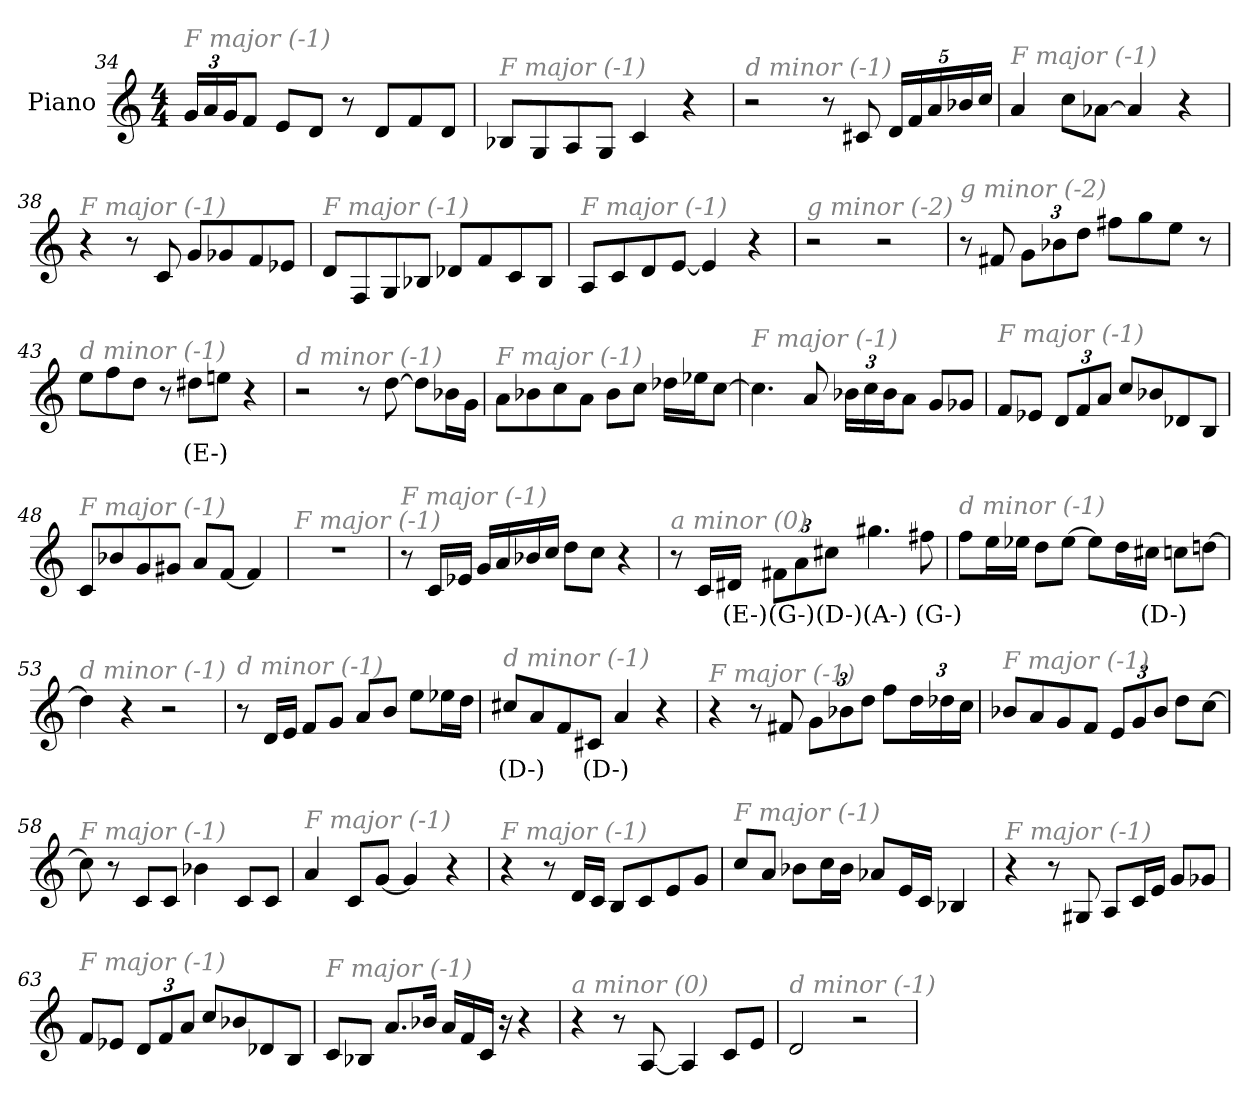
**kern	**text
*part1	*part1
*staff1	*staff1
*I"Piano	*
*I'Pno	*
!!LO:LB:g=z
*clefG2	*
*k[]	*
*M4/4	*
*Xbrackettup	*
=34	=34
!LO:TX:i:color=#808080:t=F major (-1)	!
24g/LL	.
24a/	.
24g/J	.
8f/J	.
8e/L	.
8d/J	.
8r	.
8d/L	.
8f/	.
8d/J	.
=35	=35
!LO:TX:i:color=#808080:t=F major (-1)	!
8B-X/L	.
8G/	.
8A/	.
8G/J	.
4c/	.
4r	.
=36	=36
!LO:TX:i:color=#808080:t=d minor (-1)	!
2r	.
8r	.
8c#X/	.
20d/LL	.
20f/	.
20a/	.
20b-X/	.
20cc/JJ	.
=37	=37
!LO:TX:i:color=#808080:t=F major (-1)	!
4a/	.
8cc\L	.
[8a-X\J	.
4a-/]	.
4r	.
!!LO:LB:g=z
=38	=38
!LO:TX:i:color=#808080:t=F major (-1)	!
4r	.
8r	.
8c/	.
8g/L	.
8g-X/	.
8f/	.
8e-X/J	.
=39	=39
!LO:TX:i:color=#808080:t=F major (-1)	!
8d/L	.
8F/	.
8G/	.
8B-X/J	.
8d-X/L	.
8f/	.
8c/	.
8B-/J	.
=40	=40
!LO:TX:i:color=#808080:t=F major (-1)	!
8A/L	.
8c/	.
8d/	.
[8e/J	.
4e/]	.
4r	.
=41	=41
!LO:TX:i:color=#808080:t=g minor (-2)	!
2r	.
2r	.
=42	=42
!LO:TX:i:color=#808080:t=g minor (-2)	!
8r	.
8f#X/	.
12g\L	.
12b-X\	.
12dd\J	.
8ff#X\L	.
8gg\	.
8ee\J	.
8r	.
!!LO:PB:g=z
=43	=43
!LO:TX:i:color=#808080:t=d minor (-1)	!
8ee\L	.
8ff\	.
8dd\J	.
8r	.
8dd#Xi\L	(E-)
8een\J	.
4r	.
=44	=44
!LO:TX:i:color=#808080:t=d minor (-1)	!
2r	.
8r	.
[8dd\	.
8dd\L]	.
16b-X\L	.
16g\JJ	.
=45	=45
!LO:TX:i:color=#808080:t=F major (-1)	!
8a\L	.
8b-X\	.
8cc\	.
8a\J	.
8b-\L	.
8cc\J	.
16dd-X\LL	.
16ee-X\J	.
[8cc\J	.
=46	=46
!LO:TX:i:color=#808080:t=F major (-1)	!
4.cc\]	.
8a/	.
24b-X\LL	.
24cc\	.
24b-\J	.
8a\J	.
8g/L	.
8g-X/J	.
!!LO:LB:g=z
=47	=47
!LO:TX:i:color=#808080:t=F major (-1)	!
8f/L	.
8e-X/J	.
12d/L	.
12f/	.
12a/J	.
8cc/L	.
8b-X/	.
8d-X/	.
8B/J	.
=48	=48
!LO:TX:i:color=#808080:t=F major (-1)	!
8c/L	.
8b-X/	.
8g/	.
8g#X/J	.
8a/L	.
[8f/J	.
4f/]	.
=49	=49
!LO:TX:i:color=#808080:t=F major (-1)	!
1r	.
=50	=50
!LO:TX:i:color=#808080:t=F major (-1)	!
8r	.
16c/LL	.
16e-X/JJ	.
16g/LL	.
16a/	.
16b-X/	.
16cc/JJ	.
8dd\L	.
8cc\J	.
4r	.
!!LO:LB:g=z
=51	=51
!LO:TX:i:color=#808080:t=a minor (0)	!
8r	.
16c/LL	.
16d#Xi/JJ	(E-)
12f#Xi\L	(G-)
12a\	.
12cc#Xi\J	(D-)
4.gg#Xi\	(A-)
8ff#Xi\	(G-)
=52	=52
!LO:TX:i:color=#808080:t=d minor (-1)	!
8ff\L	.
16ee\L	.
16ee-X\JJ	.
8dd\L	.
[8ee-\J	.
8ee-\L]	.
16dd\L	.
16cc#Xi\JJ	(D-)
8cc\L	.
[8ddn\J	.
=53	=53
!LO:TX:i:color=#808080:t=d minor (-1)	!
4dd\]	.
4r	.
2r	.
=54	=54
!LO:TX:i:color=#808080:t=d minor (-1)	!
8r	.
16d/LL	.
16e/JJ	.
8f/L	.
8g/J	.
8a/L	.
8b/J	.
8ee\L	.
16ee-X\L	.
16dd\JJ	.
!!LO:LB:g=z
=55	=55
!LO:TX:i:color=#808080:t=d minor (-1)	!
8cc#Xi/L	(D-)
8a/	.
8f/	.
8c#Xi/J	(D-)
4a/	.
4r	.
=56	=56
!LO:TX:i:color=#808080:t=F major (-1)	!
4r	.
8r	.
8f#X/	.
12g\L	.
12b-X\	.
12dd\J	.
8ff\L	.
24dd\L	.
24dd-X\	.
24cc\JJ	.
=57	=57
!LO:TX:i:color=#808080:t=F major (-1)	!
8b-X/L	.
8a/	.
8g/	.
8f/J	.
12e/L	.
12g/	.
12b-/J	.
8dd\L	.
[8cc\J	.
=58	=58
!LO:TX:i:color=#808080:t=F major (-1)	!
8cc\]	.
8r	.
8c/L	.
8c/J	.
4b-X\	.
8c/L	.
8c/J	.
!!LO:LB:g=z
=59	=59
!LO:TX:i:color=#808080:t=F major (-1)	!
4a/	.
8c/L	.
[8g/J	.
4g/]	.
4r	.
=60	=60
!LO:TX:i:color=#808080:t=F major (-1)	!
4r	.
8r	.
16d/LL	.
16c/JJ	.
8B/L	.
8c/	.
8e/	.
8g/J	.
=61	=61
!LO:TX:i:color=#808080:t=F major (-1)	!
8cc/L	.
8a/J	.
8b-X\L	.
16cc\L	.
16b-\JJ	.
8a-X/L	.
16e/L	.
16c/JJ	.
4B-X/	.
=62	=62
!LO:TX:i:color=#808080:t=F major (-1)	!
4r	.
8r	.
8G#X/	.
8A/L	.
16c/L	.
16e/JJ	.
8g/L	.
8g-X/J	.
!!LO:LB:g=z
=63	=63
!LO:TX:i:color=#808080:t=F major (-1)	!
8f/L	.
8e-X/J	.
12d/L	.
12f/	.
12a/J	.
8cc/L	.
8b-X/	.
8d-X/	.
8B/J	.
=64	=64
!LO:TX:i:color=#808080:t=F major (-1)	!
8c/L	.
8B-X/J	.
8.a/L	.
16b-X/Jk	.
16a/LL	.
16f/	.
16c/JJ	.
16r	.
4r	.
=65	=65
!LO:TX:i:color=#808080:t=a minor (0)	!
4r	.
8r	.
[8A/	.
4A/]	.
8c/L	.
8e/J	.
=66	=66
!LO:TX:i:color=#808080:t=d minor (-1)	!
2d/	.
2r	.
=	=
*-	*-
